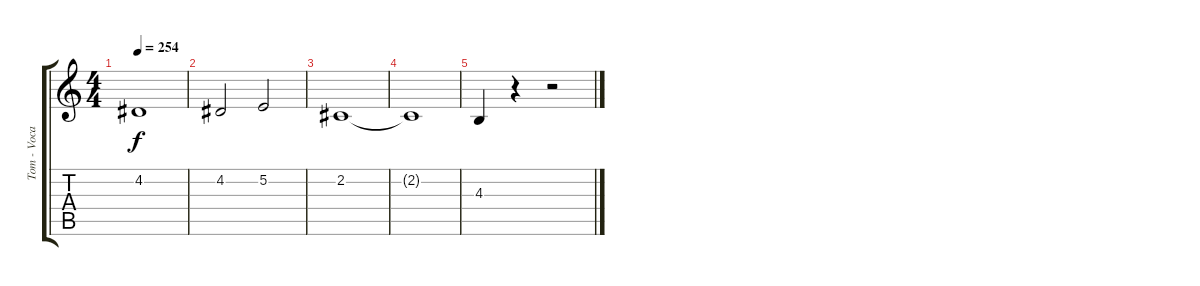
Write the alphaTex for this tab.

\track ("Tom - Vocals" "Tom - Voca") {instrument altosax}
\staff {score tabs}
\tuning (E4 B3 G3 D3 A2 E2) {hide}
\ts (4 4)
\tempo 254
\clef g2
\ks c
4.2.1{dy f} |
4.2.2 5.2.2 |
2.2.1 |
2.2{t}.1 |
4.3.4 r.4 r.2
